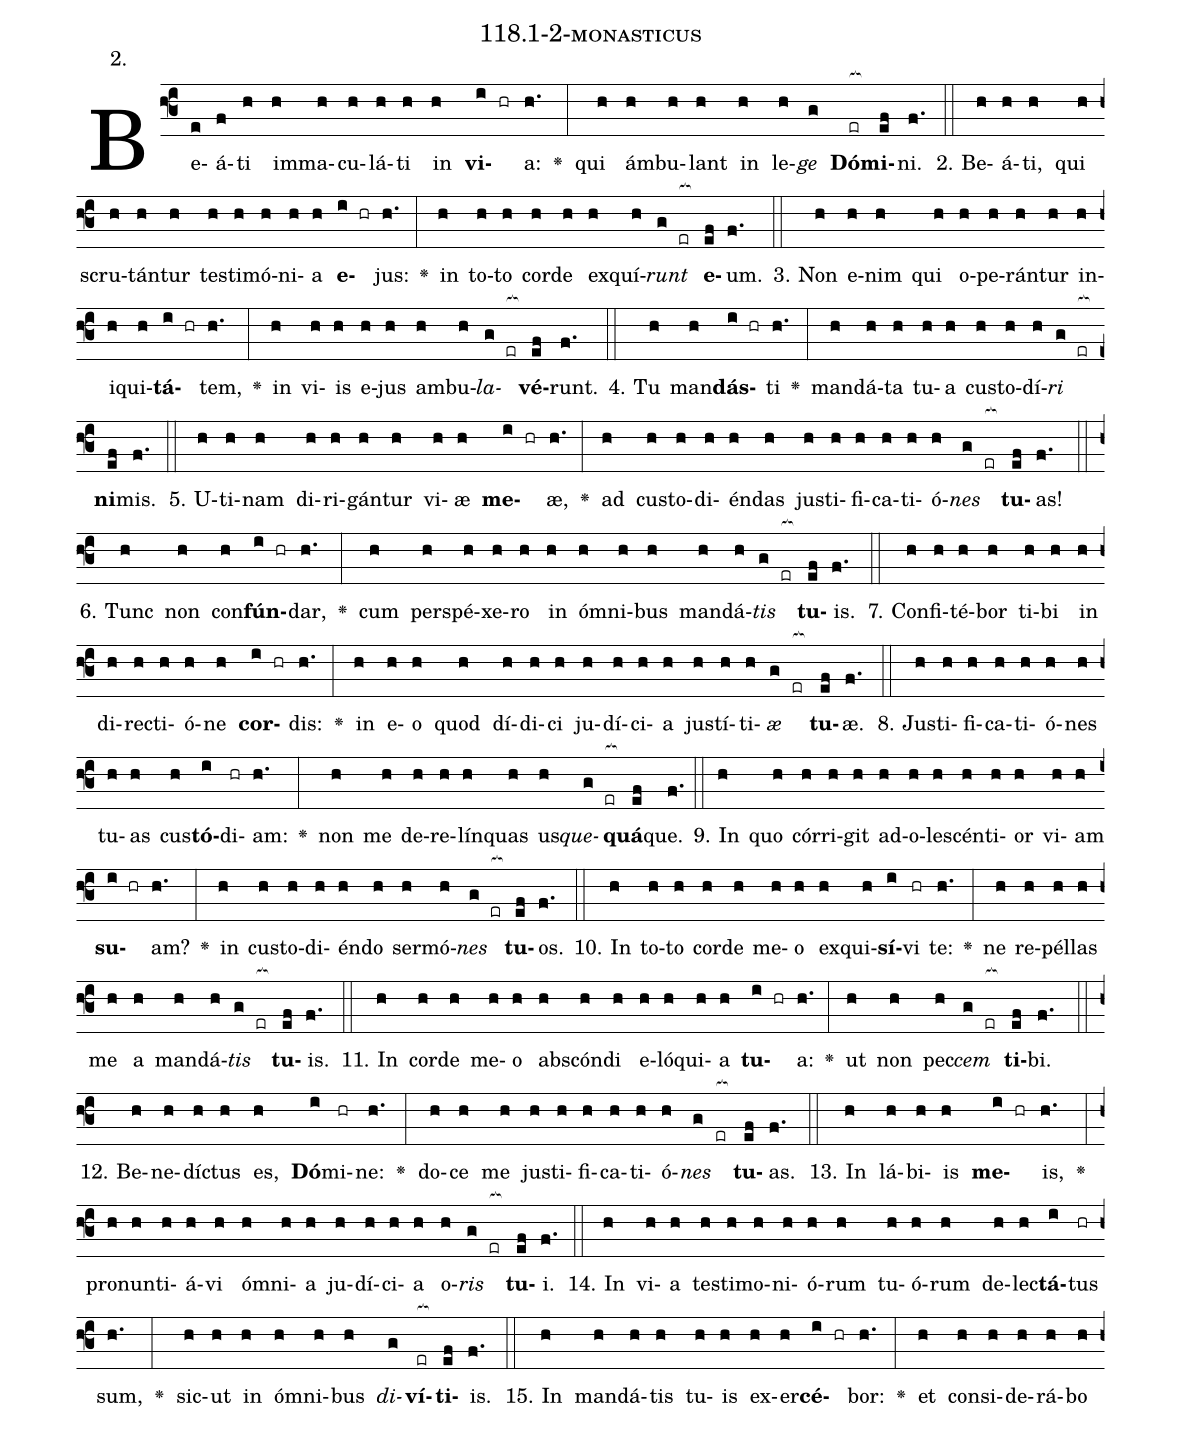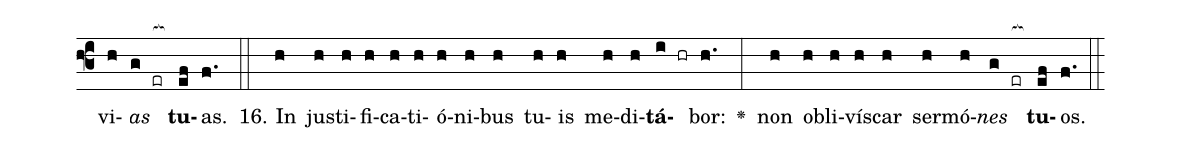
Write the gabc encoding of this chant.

name: 118.1-2-monasticus;
annotation: 2.;
%%
(f3)Be(e)á(f)ti(h) im(h)ma(h)cu(h)lá(h)ti(h) in(h) <b>vi</b>(i hr)a:(h.) <v>\greheightstar</v>(:) qui(h) ám(h)bu(h)lant(h) in(h) le(h)<i>ge</i>(g) <b>Dó</b>(er[ocb:1{])<b>mi</b>(ef[ocb:0}])ni.(f.) (::)
2. Be(h)á(h)ti,(h) qui(h) scru(h)tán(h)tur(h) tes(h)ti(h)mó(h)ni(h)a(h) <b>e</b>(i hr)jus:(h.) <v>\greheightstar</v>(:) in(h) to(h)to(h) cor(h)de(h) ex(h)quí(h)<i>runt</i>(g er[ocb:1{]) <b>e</b>(ef[ocb:0}])um.(f.) (::)
3. Non(h) e(h)nim(h) qui(h) o(h)pe(h)rán(h)tur(h) in(h)i(h)qui(h)<b>tá</b>(i hr)tem,(h.) <v>\greheightstar</v>(:) in(h) vi(h)is(h) e(h)jus(h) am(h)bu(h)<i>la</i>(g er[ocb:1{])<b>vé</b>(ef[ocb:0}])runt.(f.) (::)
4. Tu(h) man(h)<b>dás</b>(i hr)ti(h.) <v>\greheightstar</v>(:) man(h)dá(h)ta(h) tu(h)a(h) cus(h)to(h)dí(h)<i>ri</i>(g er[ocb:1{]) <b>ni</b>(ef[ocb:0}])mis.(f.) (::)
5. U(h)ti(h)nam(h) di(h)ri(h)gán(h)tur(h) vi(h)æ(h) <b>me</b>(i hr)æ,(h.) <v>\greheightstar</v>(:) ad(h) cus(h)to(h)di(h)én(h)das(h) jus(h)ti(h)fi(h)ca(h)ti(h)ó(h)<i>nes</i>(g er[ocb:1{]) <b>tu</b>(ef[ocb:0}])as!(f.) (::)
6. Tunc(h) non(h) con(h)<b>fún</b>(i hr)dar,(h.) <v>\greheightstar</v>(:) cum(h) per(h)spé(h)xe(h)ro(h) in(h) óm(h)ni(h)bus(h) man(h)dá(h)<i>tis</i>(g er[ocb:1{]) <b>tu</b>(ef[ocb:0}])is.(f.) (::)
7. Con(h)fi(h)té(h)bor(h) ti(h)bi(h) in(h) di(h)rec(h)ti(h)ó(h)ne(h) <b>cor</b>(i hr)dis:(h.) <v>\greheightstar</v>(:) in(h) e(h)o(h) quod(h) dí(h)di(h)ci(h) ju(h)dí(h)ci(h)a(h) jus(h)tí(h)ti(h)<i>æ</i>(g er[ocb:1{]) <b>tu</b>(ef[ocb:0}])æ.(f.) (::)
8. Jus(h)ti(h)fi(h)ca(h)ti(h)ó(h)nes(h) tu(h)as(h) cus(h)<b>tó</b>(i)di(hr)am:(h.) <v>\greheightstar</v>(:) non(h) me(h) de(h)re(h)lín(h)quas(h) us(h)<i>que</i>(g er[ocb:1{])<b>quá</b>(ef[ocb:0}])que.(f.) (::)
9. In(h) quo(h) cór(h)ri(h)git(h) ad(h)o(h)le(h)scén(h)ti(h)or(h) vi(h)am(h) <b>su</b>(i hr)am?(h.) <v>\greheightstar</v>(:) in(h) cus(h)to(h)di(h)én(h)do(h) ser(h)mó(h)<i>nes</i>(g er[ocb:1{]) <b>tu</b>(ef[ocb:0}])os.(f.) (::)
10. In(h) to(h)to(h) cor(h)de(h) me(h)o(h) ex(h)qui(h)<b>sí</b>(i)vi(hr) te:(h.) <v>\greheightstar</v>(:) ne(h) re(h)pél(h)las(h) me(h) a(h) man(h)dá(h)<i>tis</i>(g er[ocb:1{]) <b>tu</b>(ef[ocb:0}])is.(f.) (::)
11. In(h) cor(h)de(h) me(h)o(h) abs(h)cón(h)di(h) e(h)ló(h)qui(h)a(h) <b>tu</b>(i hr)a:(h.) <v>\greheightstar</v>(:) ut(h) non(h) pec(h)<i>cem</i>(g er[ocb:1{]) <b>ti</b>(ef[ocb:0}])bi.(f.) (::)
12. Be(h)ne(h)díc(h)tus(h) es,(h) <b>Dó</b>(i)mi(hr)ne:(h.) <v>\greheightstar</v>(:) do(h)ce(h) me(h) jus(h)ti(h)fi(h)ca(h)ti(h)ó(h)<i>nes</i>(g er[ocb:1{]) <b>tu</b>(ef[ocb:0}])as.(f.) (::)
13. In(h) lá(h)bi(h)is(h) <b>me</b>(i hr)is,(h.) <v>\greheightstar</v>(:) pro(h)nun(h)ti(h)á(h)vi(h) óm(h)ni(h)a(h) ju(h)dí(h)ci(h)a(h) o(h)<i>ris</i>(g er[ocb:1{]) <b>tu</b>(ef[ocb:0}])i.(f.) (::)
14. In(h) vi(h)a(h) tes(h)ti(h)mo(h)ni(h)ó(h)rum(h) tu(h)ó(h)rum(h) de(h)lec(h)<b>tá</b>(i)tus(hr) sum,(h.) <v>\greheightstar</v>(:) sic(h)ut(h) in(h) óm(h)ni(h)bus(h) <i>di</i>(g)<b>ví</b>(er[ocb:1{])<b>ti</b>(ef[ocb:0}])is.(f.) (::)
15. In(h) man(h)dá(h)tis(h) tu(h)is(h) ex(h)er(h)<b>cé</b>(i hr)bor:(h.) <v>\greheightstar</v>(:) et(h) con(h)si(h)de(h)rá(h)bo(h) vi(h)<i>as</i>(g er[ocb:1{]) <b>tu</b>(ef[ocb:0}])as.(f.) (::)
16. In(h) jus(h)ti(h)fi(h)ca(h)ti(h)ó(h)ni(h)bus(h) tu(h)is(h) me(h)di(h)<b>tá</b>(i hr)bor:(h.) <v>\greheightstar</v>(:) non(h) ob(h)li(h)vís(h)car(h) ser(h)mó(h)<i>nes</i>(g er[ocb:1{]) <b>tu</b>(ef[ocb:0}])os.(f.) (::)
